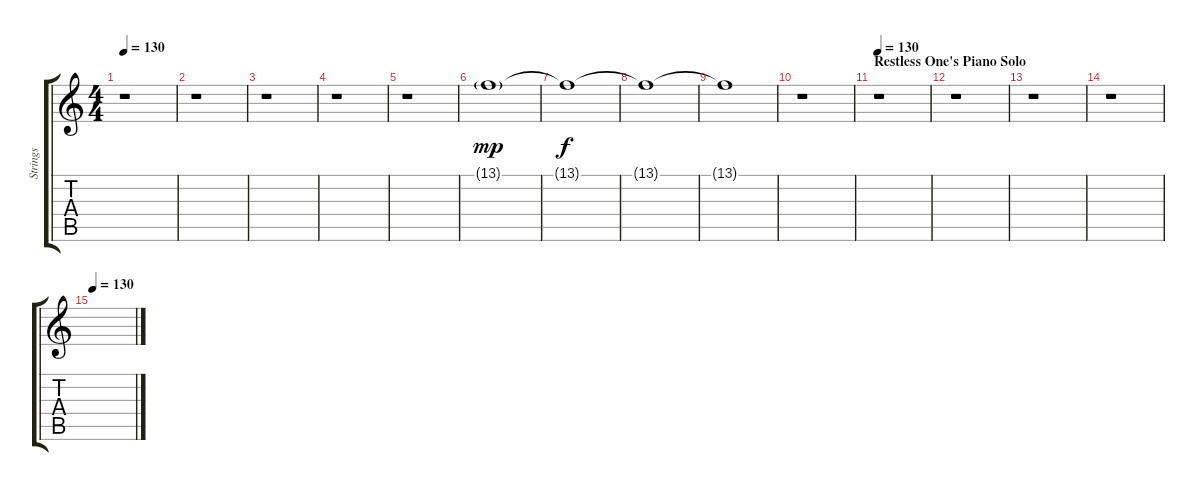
\track ("Strings" "Strings") {instrument stringensemble1}
\staff {score tabs}
\tuning (E4 B3 G3 D3 A2 E2) {hide}
\ts (4 4)
\tempo 130
\clef g2
\ks c
r.1{dy mp} |
r.1 |
r.1 |
r.1 |
r.1 |
13.1{g}.1 |
13.1{t}.1{dy f} |
13.1{t}.1 |
13.1{t}.1 |
r.1 |
\section ("" "Restless One's Piano Solo")
\tempo 130
r.1 |
r.1 |
r.1 |
r.1 |
\tempo 130
